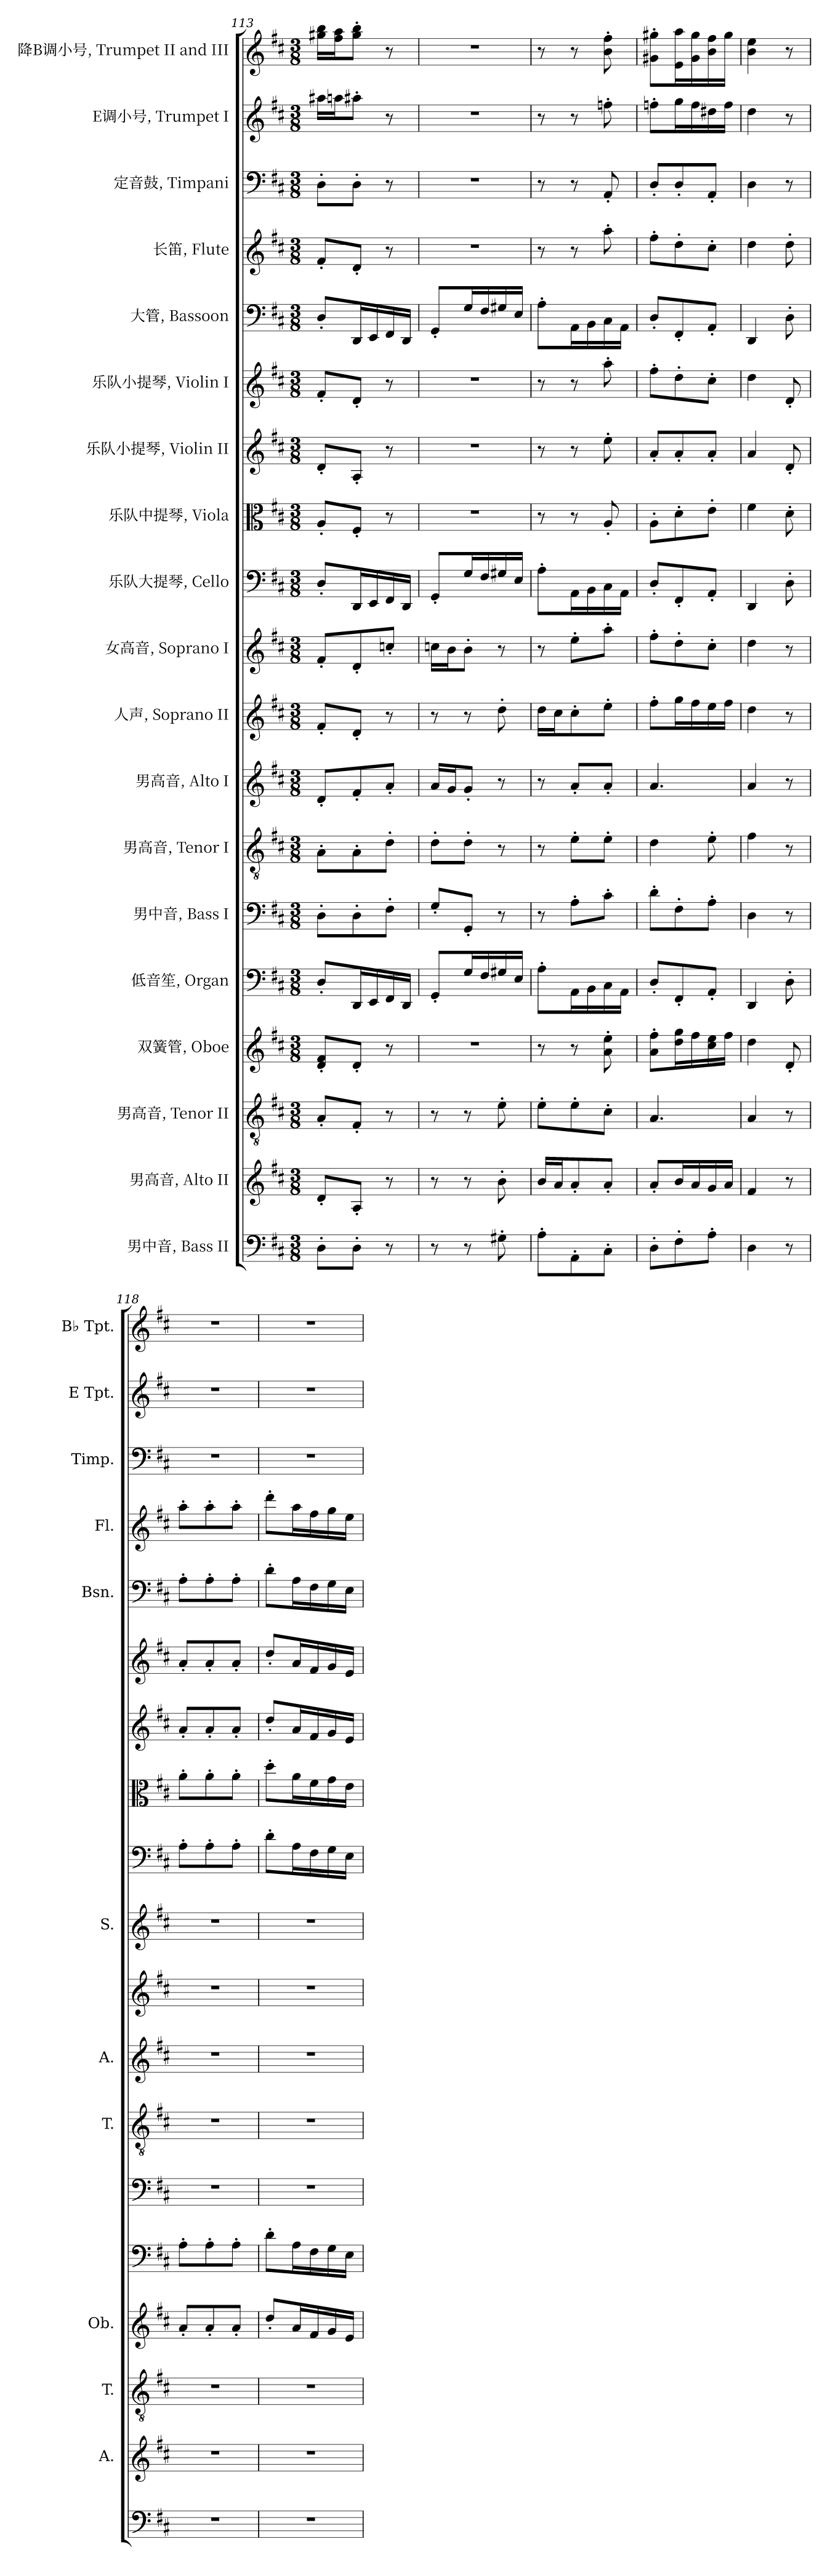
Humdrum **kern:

**kern	**kern	**kern	**kern	**kern	**kern	**kern	**kern	**kern	**kern	**kern	**kern	**kern	**kern	**kern	**kern	**kern	**kern	**kern
*part19	*part18	*part17	*part16	*part15	*part14	*part13	*part12	*part11	*part10	*part9	*part8	*part7	*part6	*part5	*part4	*part3	*part2	*part1
*staff19	*staff18	*staff17	*staff16	*staff15	*staff14	*staff13	*staff12	*staff11	*staff10	*staff9	*staff8	*staff7	*staff6	*staff5	*staff4	*staff3	*staff2	*staff1
*I"男中音, Bass II	*I"男高音, Alto II	*I"男高音, Tenor II	*I"双簧管, Oboe	*I"低音笙, Organ	*I"男中音, Bass I	*I"男高音, Tenor I	*I"男高音, Alto I	*I"人声, Soprano II	*I"女高音, Soprano I	*I"乐队大提琴, Cello	*I"乐队中提琴, Viola	*I"乐队小提琴, Violin II	*I"乐队小提琴, Violin I	*I"大管, Bassoon	*I"长笛, Flute	*I"定音鼓, Timpani	*I"E调小号, Trumpet I	*I"降B调小号, Trumpet II and III
*	*I'A.	*I'T.	*I'Ob.	*	*	*I'T.	*I'A.	*	*I'S.	*	*	*	*	*I'Bsn.	*I'Fl.	*I'Timp.	*I'E Tpt.	*I'B♭ Tpt.
!!LO:PB:g=z
*clefF4	*clefG2	*clefGv2	*clefG2	*clefF4	*clefF4	*clefGv2	*clefG2	*clefG2	*clefG2	*clefF4	*clefC3	*clefG2	*clefG2	*clefF4	*clefG2	*clefF4	*clefG2	*clefG2
*	*	*	*	*	*	*	*	*	*	*	*	*	*	*	*	*	*ITrd-3c-4	*ITrd1c2
*k[f#c#]	*k[f#c#]	*k[f#c#]	*k[f#c#]	*k[f#c#]	*k[f#c#]	*k[f#c#]	*k[f#c#]	*k[f#c#]	*k[f#c#]	*k[f#c#]	*k[f#c#]	*k[f#c#]	*k[f#c#]	*k[f#c#]	*k[f#c#]	*k[f#c#]	*k[b-e-a-d-g-c-]	*k[]
*M3/8	*M3/8	*M3/8	*M3/8	*M3/8	*M3/8	*M3/8	*M3/8	*M3/8	*M3/8	*M3/8	*M3/8	*M3/8	*M3/8	*M3/8	*M3/8	*M3/8	*M3/8	*M3/8
=113	=113	=113	=113	=113	=113	=113	=113	=113	=113	=113	=113	=113	=113	=113	=113	=113	=113	=113
8D'\L	8d'/L	8A'/L	8d/' 8f#/'L	8D'/L	8D'\L	8A'\L	8d'/L	8f#'/L	8f#'/L	8D'/L	8A'/L	8d'/L	8f#'/L	8D'/L	8f#'/L	8D'\L	16dddn\LL	16ff#X\ 16aa\LL
.	.	.	.	.	.	.	.	.	.	.	.	.	.	.	.	.	16ddd-X\J	16ee\ 16gg\J
8D'\J	8A'/J	8F#'/J	8d'/J	16DD/L	8D'\	8A'\	8f#'/	8d'/J	8d'/	16DD/L	8F#'/J	8A'/J	8d'/J	16DD/L	8d'/J	8D'\J	8dddn'\J	8ff#\' 8aa\'J
.	.	.	.	16EE/	.	.	.	.	.	16EE/	.	.	.	16EE/	.	.	.	.
8r	8r	8r	8r	16FF#/	8F#'\J	8d'\J	8a'/J	8r	8ccn'/J	16FF#/	8r	8r	8r	16FF#/	8r	8r	8r	8r
.	.	.	.	16DD/JJ	.	.	.	.	.	16DD/JJ	.	.	.	16DD/JJ	.	.	.	.
=114	=114	=114	=114	=114	=114	=114	=114	=114	=114	=114	=114	=114	=114	=114	=114	=114	=114	=114
8r	8r	8r	4.r	8GG'/L	8G'/L	8d'\L	16a/LL	8r	16ccn\LL	8GG'/L	4.r	4.r	4.r	8GG'/L	4.r	4.r	4.r	4.r
.	.	.	.	.	.	.	16g/J	.	16b\J	.	.	.	.	.	.	.	.	.
8r	8r	8r	.	16G/L	8GG'/J	8d'\J	8g'/J	8r	8b'\J	16G/L	.	.	.	16G/L	.	.	.	.
.	.	.	.	16F#/	.	.	.	.	.	16F#/	.	.	.	16F#/	.	.	.	.
8G#X'\	8b'\	8e'\	.	16G#X/	8r	8r	8r	8dd'\	8r	16G#X/	.	.	.	16G#X/	.	.	.	.
.	.	.	.	16E/JJ	.	.	.	.	.	16E/JJ	.	.	.	16E/JJ	.	.	.	.
=115	=115	=115	=115	=115	=115	=115	=115	=115	=115	=115	=115	=115	=115	=115	=115	=115	=115	=115
8A'\L	16b/LL	8e'\L	8r	8A'\L	8r	8r	8r	16dd\LL	8r	8A'\L	8r	8r	8r	8A'\L	8r	8r	8r	8r
.	16a/J	.	.	.	.	.	.	16cc#\J	.	.	.	.	.	.	.	.	.	.
8AA'\	8a'/	8e'\	8r	16AA\L	8A'\L	8e'\L	8a'/L	8cc#'\	8ee'\L	16AA\L	8r	8r	8r	16AA\L	8r	8r	8r	8r
.	.	.	.	16BB\	.	.	.	.	.	16BB\	.	.	.	16BB\	.	.	.	.
8C#'\J	8a'/J	8c#'\J	8a\' 8ee\'	16C#\	8c#'\J	8e'\J	8a'/J	8ee'\J	8aa'\J	16C#\	8A'/	8ee'\	8aa'\	16C#\	8aa'\	8AA'/	8bb--X'\	8a\' 8ee\'
.	.	.	.	16AA\JJ	.	.	.	.	.	16AA\JJ	.	.	.	16AA\JJ	.	.	.	.
=116	=116	=116	=116	=116	=116	=116	=116	=116	=116	=116	=116	=116	=116	=116	=116	=116	=116	=116
8D'\L	8a'/L	4.A/	8a\' 8ff#\'L	8D'/L	8d'\L	4d\	4.a/	8ff#'\L	8ff#'\L	8D'/L	8A'\L	8a'/L	8ff#'\L	8D'/L	8ff#'\L	8D'/L	8bb--X'\L	8f#X\' 8ff#X\'L
8F#'\	16b/L	.	16dd\ 16gg\L	8FF#'/	8F#'\	.	.	16gg\L	8dd'\	8FF#'/	8d'\	8a'/	8dd'\	8FF#'/	8dd'\	8D'/	16ccc-\L	16d\ 16gg\L
.	16a/	.	16ff#\	.	.	.	.	16ff#\	.	.	.	.	.	.	.	.	16bb--\	16f#\ 16ff#\
8A'\J	16g/	.	16cc#\ 16ee\	8AA'/J	8A'\J	8e'\	.	16ee\	8cc#'\J	8AA'/J	8e'\J	8a'/J	8cc#'\J	8AA'/J	8cc#'\J	8AA'/J	16ggn\	16a\ 16ee\
.	16a/JJ	.	16ff#\JJ	.	.	.	.	16ff#\JJ	.	.	.	.	.	.	.	.	16bb--\JJ	16ff#\JJ
=117	=117	=117	=117	=117	=117	=117	=117	=117	=117	=117	=117	=117	=117	=117	=117	=117	=117	=117
4D\	4f#/	4A/	4dd\	4DD/	4D\	4f#\	4a/	4dd\	4dd\	4DD/	4f#\	4a/	4dd\	4DD/	4dd\	4D\	4gg-\	4a\ 4dd\
8r	8r	8r	8d'/	8D'\	8r	8r	8r	8r	8r	8D'\	8d'\	8d'/	8d'/	8D'\	8dd'\	8r	8r	8r
=118	=118	=118	=118	=118	=118	=118	=118	=118	=118	=118	=118	=118	=118	=118	=118	=118	=118	=118
4.r	4.r	4.r	8a'/L	8A'\L	4.r	4.r	4.r	4.r	4.r	8A'\L	8a'\L	8a'/L	8a'/L	8A'\L	8aa'\L	4.r	4.r	4.r
.	.	.	8a'/	8A'\	.	.	.	.	.	8A'\	8a'\	8a'/	8a'/	8A'\	8aa'\	.	.	.
.	.	.	8a'/J	8A'\J	.	.	.	.	.	8A'\J	8a'\J	8a'/J	8a'/J	8A'\J	8aa'\J	.	.	.
!!LO:PB:g=z
=119	=119	=119	=119	=119	=119	=119	=119	=119	=119	=119	=119	=119	=119	=119	=119	=119	=119	=119
4.r	4.r	4.r	8dd'/L	8d'\L	4.r	4.r	4.r	4.r	4.r	8d'\L	8dd'\L	8dd'/L	8dd'/L	8d'\L	8ddd'\L	4.r	4.r	4.r
.	.	.	16a/L	16A\L	.	.	.	.	.	16A\L	16a\L	16a/L	16a/L	16A\L	16aa\L	.	.	.
.	.	.	16f#/	16F#\	.	.	.	.	.	16F#\	16f#\	16f#/	16f#/	16F#\	16ff#\	.	.	.
.	.	.	16g/	16G\	.	.	.	.	.	16G\	16g\	16g/	16g/	16G\	16gg\	.	.	.
.	.	.	16e/JJ	16E\JJ	.	.	.	.	.	16E\JJ	16e\JJ	16e/JJ	16e/JJ	16E\JJ	16ee\JJ	.	.	.
=	=	=	=	=	=	=	=	=	=	=	=	=	=	=	=	=	=	=
*-	*-	*-	*-	*-	*-	*-	*-	*-	*-	*-	*-	*-	*-	*-	*-	*-	*-	*-
